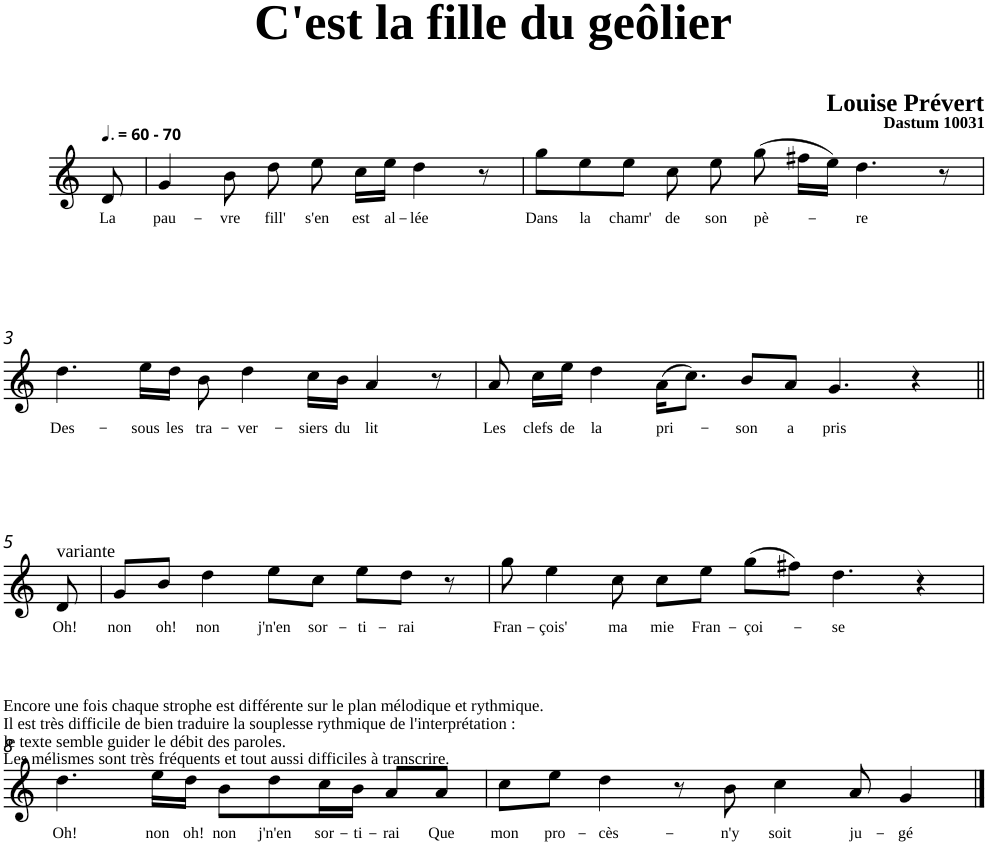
**kern	**text
*part1	*part1
*staff1	*staff1
*clefG2	*
*k[]	*
=	=
!LO:TX:a:B:t=- 70	!
!	!LO:LY:b
8d/	La
=1	=1
!	!LO:LY:b
4g/	pau-
!	!LO:LY:b
8b\	-vre
!	!LO:LY:b
8dd\	fill'
!	!LO:LY:b
8ee\	s'en
!	!LO:LY:b
16cc\LL	est
!	!LO:LY:b
16ee\JJ	al-
!	!LO:LY:b
4dd\	-lée
8r	.
=2	=2
!	!LO:LY:b
8gg\L	Dans
!	!LO:LY:b
8ee\	la
!	!LO:LY:b
8ee\J	chamr'
!	!LO:LY:b
8cc\	de
!	!LO:LY:b
8ee\	son
!	!LO:LY:b
(>8gg\	pè-
16ff#X\LL	.
16ee\JJ)	.
!	!LO:LY:b
[8dd\	-re
4ryy	.
8r	.
!!LO:LB:g=z
=3	=3
!	!LO:LY:b
4.dd\	Des-
4dd\]	.
!	!LO:LY:b
16ee\LL	-sous
!	!LO:LY:b
16dd\JJ	les
!	!LO:LY:b
8b\	tra-
!	!LO:LY:b
4dd\	-ver-
!	!LO:LY:b
16cc\LL	-siers
!	!LO:LY:b
16b\JJ	du
!	!LO:LY:b
4a/	lit
8r	.
=4	=4
!	!LO:LY:b
8a/	Les
!	!LO:LY:b
16cc\LL	clefs
!	!LO:LY:b
16ee\JJ	de
!	!LO:LY:b
4dd\	la
!	!LO:LY:b
(>16a\KL	pri-
8.cc\J)	.
!	!LO:LY:b
8b/L	-son
!	!LO:LY:b
8a/J	a
!	!LO:LY:b
4.g/	pris
4r	.
!!LO:LB:g=z
=5||	=5||
!LO:TX:a:t=variante	!
!	!LO:LY:b
8d/	Oh!
=6	=6
!	!LO:LY:b
8g/L	non
!	!LO:LY:b
8b/J	oh!
!	!LO:LY:b
4dd\	non
!	!LO:LY:b
8ee\L	j'n'en
!	!LO:LY:b
8cc\J	sor-
!	!LO:LY:b
8ee\L	-ti-
!	!LO:LY:b
8dd\J	-rai
8r	.
=7	=7
!	!LO:LY:b
8gg\	Fran-
!	!LO:LY:b
4ee\	-çois'
!	!LO:LY:b
8cc\	ma
!	!LO:LY:b
8cc\L	mie
!	!LO:LY:b
8ee\J	Fran-
!	!LO:LY:b
(>8gg\L	-çoi-
8ff#X\J)	.
!	!LO:LY:b
4.dd\	-se
4r	.
!!LO:LB:g=z
=8	=8
!	!LO:LY:b
4.dd\	Oh!
!	!LO:LY:b
16ee\LL	non
!	!LO:LY:b
16dd\JJ	oh!
!	!LO:LY:b
8b\L	non
!	!LO:LY:b
8dd\	j'n'en
!	!LO:LY:b
16cc\L	sor-
!	!LO:LY:b
16b\JJ	-ti-
!	!LO:LY:b
8a/L	-rai
!	!LO:LY:b
8a/J	Que
=9	=9
!	!LO:LY:b
8cc\L	mon
!	!LO:LY:b
8ee\J	pro-
!	!LO:LY:b
4dd\	-cès-
8r	.
!	!LO:LY:b
8b\	-n'y
!	!LO:LY:b
4cc\	soit
!	!LO:LY:b
8a/	ju-
!	!LO:LY:b
4g/	-gé
==	==
*-	*-
